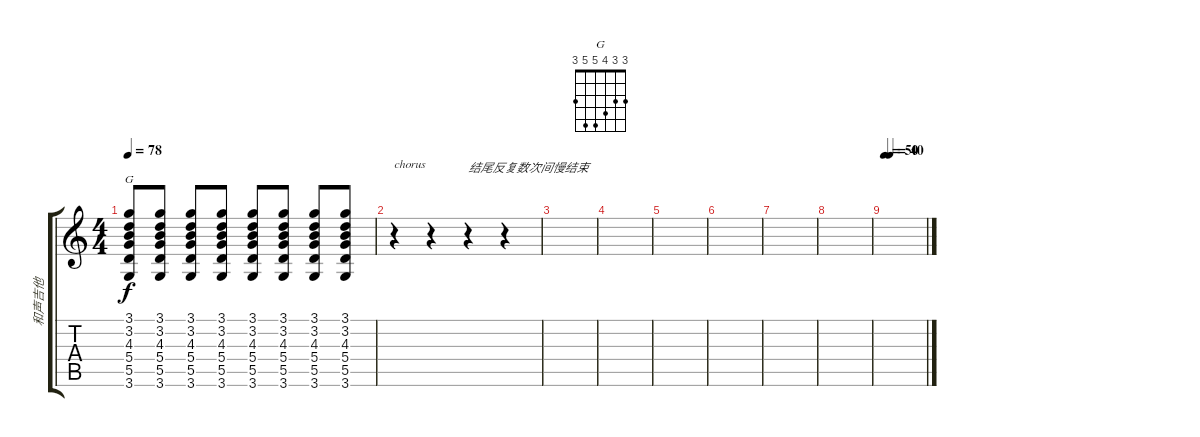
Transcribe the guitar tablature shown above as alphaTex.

\track ("和声吉他" "和声吉他") {instrument acousticguitarsteel}
\staff {score tabs}
\tuning (E4 B3 G3 D3 A2 E2) {hide}
\chord ("G" 3 3 4 5 5 3)
\ts (4 4)
\tempo 78
\clef g2
\ks c
(3.1 3.2 4.3 5.4 5.5 3.6).8{ch "G" dy f} (3.1 3.2 4.3 5.4 5.5 3.6).8 (3.1 3.2 4.3 5.4 5.5 3.6).8 (3.1 3.2 4.3 5.4 5.5 3.6).8 (3.1 3.2 4.3 5.4 5.5 3.6).8 (3.1 3.2 4.3 5.4 5.5 3.6).8 (3.1 3.2 4.3 5.4 5.5 3.6).8 (3.1 3.2 4.3 5.4 5.5 3.6).8 |
r.4{txt "chorus"} r.4 r.4{txt "结尾反复数次间慢结束"} r.4 |
|
|
|
|
|
|
\tempo 50
\tempo (40 0.125)
